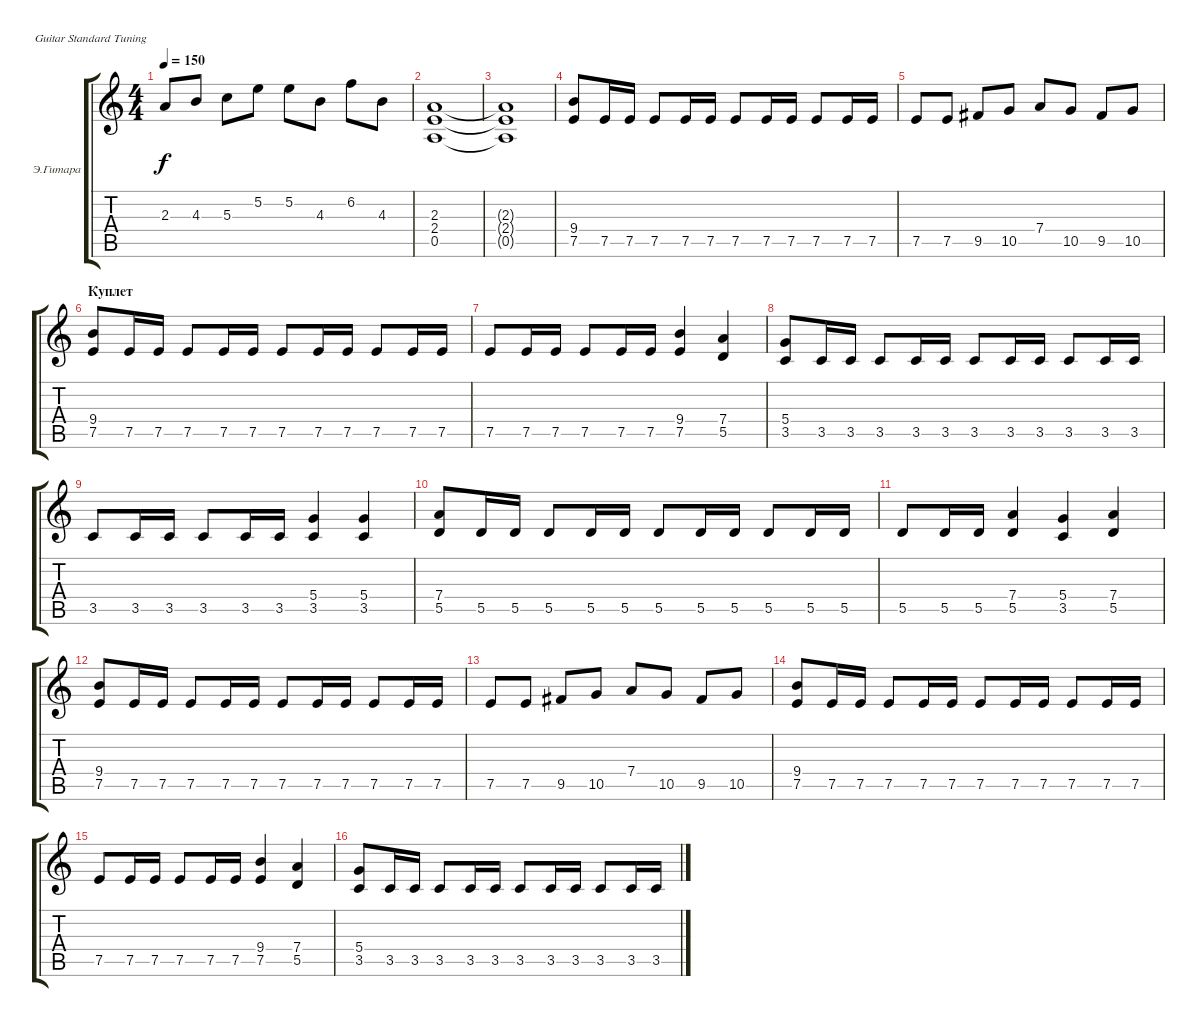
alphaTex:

\bracketExtendMode groupsimilarinstruments
\firstSystemTrackNameOrientation horizontal
\otherSystemsTrackNameOrientation horizontal
\track ("Сергей Маврин" "Э.Гитара") {instrument overdrivenguitar}
\staff {score tabs}
\tuning (E4 B3 G3 D3 A2 E2)
\ts (4 4)
\tempo 150
\clef g2
\ks c
2.3.8{dy f} 4.3.8 5.3.8 5.2.8 5.2.8 4.3.8 6.2.8 4.3.8 |
(2.3 2.4 0.5).1 |
(2.3{t} 2.4{t} 0.5{t}).1 |
(9.4 7.5).8 7.5.16 7.5.16 7.5.8 7.5.16 7.5.16 7.5.8 7.5.16 7.5.16 7.5.8 7.5.16 7.5.16 |
7.5.8 7.5.8 9.5.8 10.5.8 7.4.8 10.5.8 9.5.8 10.5.8 |
\section ("" "Куплет")
(9.4 7.5).8 7.5.16 7.5.16 7.5.8 7.5.16 7.5.16 7.5.8 7.5.16 7.5.16 7.5.8 7.5.16 7.5.16 |
7.5.8 7.5.16 7.5.16 7.5.8 7.5.16 7.5.16 (9.4 7.5).4 (7.4 5.5).4 |
(5.4 3.5).8 3.5.16 3.5.16 3.5.8 3.5.16 3.5.16 3.5.8 3.5.16 3.5.16 3.5.8 3.5.16 3.5.16 |
3.5.8 3.5.16 3.5.16 3.5.8 3.5.16 3.5.16 (5.4 3.5).4 (5.4 3.5).4 |
(7.4 5.5).8 5.5.16 5.5.16 5.5.8 5.5.16 5.5.16 5.5.8 5.5.16 5.5.16 5.5.8 5.5.16 5.5.16 |
5.5.8 5.5.16 5.5.16 (7.4 5.5).4 (5.4 3.5).4 (7.4 5.5).4 |
(9.4 7.5).8 7.5.16 7.5.16 7.5.8 7.5.16 7.5.16 7.5.8 7.5.16 7.5.16 7.5.8 7.5.16 7.5.16 |
7.5.8 7.5.8 9.5.8 10.5.8 7.4.8 10.5.8 9.5.8 10.5.8 |
(9.4 7.5).8 7.5.16 7.5.16 7.5.8 7.5.16 7.5.16 7.5.8 7.5.16 7.5.16 7.5.8 7.5.16 7.5.16 |
7.5.8 7.5.16 7.5.16 7.5.8 7.5.16 7.5.16 (9.4 7.5).4 (7.4 5.5).4 |
(5.4 3.5).8 3.5.16 3.5.16 3.5.8 3.5.16 3.5.16 3.5.8 3.5.16 3.5.16 3.5.8 3.5.16 3.5.16
